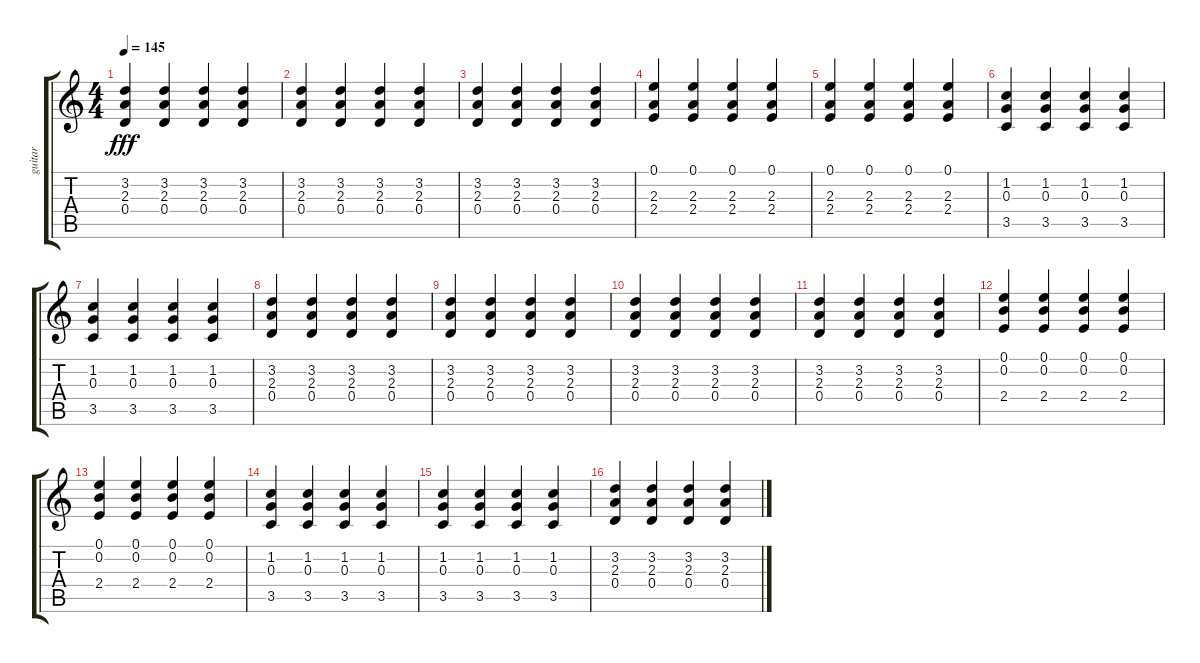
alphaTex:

\track ("guitar" "guitar") {instrument distortionguitar}
\staff {score tabs}
\tuning (E4 B3 G3 D3 A2 E2) {hide}
\ts (4 4)
\tempo 145
\clef g2
\ks c
(3.2 2.3 0.4).4{dy fff} (3.2 2.3 0.4).4 (3.2 2.3 0.4).4 (3.2 2.3 0.4).4 |
(3.2 2.3 0.4).4 (3.2 2.3 0.4).4 (3.2 2.3 0.4).4 (3.2 2.3 0.4).4 |
(3.2 2.3 0.4).4 (3.2 2.3 0.4).4 (3.2 2.3 0.4).4 (3.2 2.3 0.4).4 |
(0.1 2.3 2.4).4 (0.1 2.3 2.4).4 (0.1 2.3 2.4).4 (0.1 2.3 2.4).4 |
(0.1 2.3 2.4).4 (0.1 2.3 2.4).4 (0.1 2.3 2.4).4 (0.1 2.3 2.4).4 |
(1.2 0.3 3.5).4 (1.2 0.3 3.5).4 (1.2 0.3 3.5).4 (1.2 0.3 3.5).4 |
(1.2 0.3 3.5).4 (1.2 0.3 3.5).4 (1.2 0.3 3.5).4 (1.2 0.3 3.5).4 |
(3.2 2.3 0.4).4 (3.2 2.3 0.4).4 (3.2 2.3 0.4).4 (3.2 2.3 0.4).4 |
(3.2 2.3 0.4).4 (3.2 2.3 0.4).4 (3.2 2.3 0.4).4 (3.2 2.3 0.4).4 |
(3.2 2.3 0.4).4 (3.2 2.3 0.4).4 (3.2 2.3 0.4).4 (3.2 2.3 0.4).4 |
(3.2 2.3 0.4).4 (3.2 2.3 0.4).4 (3.2 2.3 0.4).4 (3.2 2.3 0.4).4 |
(0.1 0.2 2.4).4 (0.1 0.2 2.4).4 (0.1 0.2 2.4).4 (0.1 0.2 2.4).4 |
(0.1 0.2 2.4).4 (0.1 0.2 2.4).4 (0.1 0.2 2.4).4 (0.1 0.2 2.4).4 |
(1.2 0.3 3.5).4 (1.2 0.3 3.5).4 (1.2 0.3 3.5).4 (1.2 0.3 3.5).4 |
(1.2 0.3 3.5).4 (1.2 0.3 3.5).4 (1.2 0.3 3.5).4 (1.2 0.3 3.5).4 |
(3.2 2.3 0.4).4 (3.2 2.3 0.4).4 (3.2 2.3 0.4).4 (3.2 2.3 0.4).4
